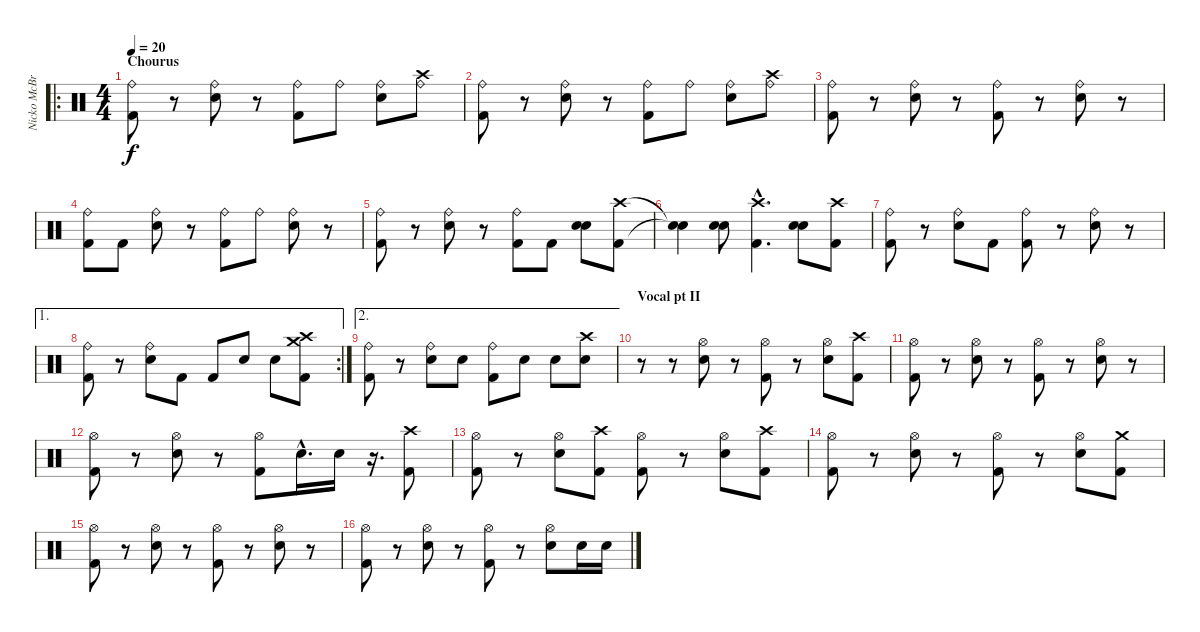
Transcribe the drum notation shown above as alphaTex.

\track ("Nicko McBrain" "Nicko McBr") {instrument percussion}
\staff {score}
\articulation defaults
\ro
\ts (4 4)
\section ("" "Chourus")
\tempo 20
\clef neutral
\ks c
("Ride (bell)" "Kick (hit) 2").8{dy f} r.8 ("Ride (bell)" "Snare (hit) 2").8 r.8 ("Ride (bell)" "Kick (hit) 2").8 "Ride (bell)".8 ("Ride (bell)" "Snare (hit) 2").8 ("Ride (bell)" "Crash high (hit)").8 |
("Ride (bell)" "Kick (hit) 2").8 r.8 ("Ride (bell)" "Snare (hit) 2").8 r.8 ("Ride (bell)" "Kick (hit) 2").8 "Ride (bell)".8 ("Ride (bell)" "Snare (hit) 2").8 ("Ride (bell)" "Crash high (hit)").8 |
("Ride (bell)" "Kick (hit) 2").8 r.8 ("Ride (bell)" "Snare (hit) 2").8 r.8 ("Ride (bell)" "Kick (hit) 2").8 r.8 ("Ride (bell)" "Snare (hit) 2").8 r.8 |
("Ride (bell)" "Kick (hit) 2").8 "Kick (hit) 2".8 ("Ride (bell)" "Snare (hit) 2").8 r.8 ("Ride (bell)" "Kick (hit) 2").8 "Ride (bell)".8 ("Ride (bell)" "Snare (hit) 2").8 r.8 |
("Ride (bell)" "Kick (hit) 2").8 r.8 ("Ride (bell)" "Snare (hit) 2").8 r.8 ("Ride (bell)" "Kick (hit) 2").8 "Kick (hit) 2".8 ("Snare (hit) 2" "Snare (hit) 2").8 ("Crash high (hit)" "Kick (hit) 2").8 |
("Snare (hit) 2"{t} "Snare (hit) 2"{t}).4 ("Snare (hit) 2" "Snare (hit) 2").8 ("Crash high (hit)"{hac} "Kick (hit) 2"{hac}).4{d} ("Snare (hit) 2" "Snare (hit) 2").8 ("Crash high (hit)" "Kick (hit) 2").8 |
("Ride (bell)" "Kick (hit) 2").8 r.8 ("Ride (bell)" "Snare (hit) 2").8 "Kick (hit) 2".8 ("Ride (bell)" "Kick (hit) 2").8 r.8 ("Ride (bell)" "Snare (hit) 2").8 r.8 |
\ae 1
\rc 2
("Ride (bell)" "Kick (hit) 2").8 r.8 ("Ride (bell)" "Snare (hit) 2").8 "Kick (hit) 2".8 "Kick (hit) 2".8 "Snare (hit) 2".8 "Snare (hit) 2".8 ("Crash high (hit)" "Kick (hit) 2" "Crash medium (hit)").8 |
\ae 2
("Ride (bell)" "Kick (hit) 2").8 r.8 ("Ride (bell)" "Snare (hit) 2").8 "Snare (hit) 2".8 ("Ride (bell)" "Kick (hit) 2").8 "Snare (hit) 2".8 "Snare (hit) 2".8 ("Crash high (hit)" "Snare (hit) 2").8 |
\section ("" "Vocal pt II")
r.8 r.8 ("Hi-Hat (open)" "Snare (hit) 2").8 r.8 ("Hi-Hat (open)" "Kick (hit) 2").8 r.8 ("Hi-Hat (open)" "Snare (hit) 2").8 ("Crash high (hit)" "Kick (hit) 2").8 |
("Hi-Hat (open)" "Kick (hit) 2").8 r.8 ("Hi-Hat (open)" "Snare (hit) 2").8 r.8 ("Hi-Hat (open)" "Kick (hit) 2").8 r.8 ("Hi-Hat (open)" "Snare (hit) 2").8 r.8 |
("Hi-Hat (open)" "Kick (hit) 2").8 r.8 ("Hi-Hat (open)" "Snare (hit) 2").8 r.8 ("Hi-Hat (open)" "Kick (hit) 2").8 "Snare (hit) 2"{hac}.16{d} "Snare (hit) 2".16 r.16{d} ("Crash high (hit)" "Kick (hit) 2").8 |
("Hi-Hat (open)" "Kick (hit) 2").8 r.8 ("Hi-Hat (open)" "Snare (hit) 2").8 ("Crash high (hit)" "Kick (hit) 2").8 ("Hi-Hat (open)" "Kick (hit) 2").8 r.8 ("Hi-Hat (open)" "Snare (hit) 2").8 ("Kick (hit) 2" "Crash high (hit)").8 |
("Hi-Hat (open)" "Kick (hit) 2").8 r.8 ("Hi-Hat (open)" "Snare (hit) 2").8 r.8 ("Hi-Hat (open)" "Kick (hit) 2").8 r.8 ("Hi-Hat (open)" "Snare (hit) 2").8 ("Kick (hit) 2" "Crash medium (hit)").8 |
("Hi-Hat (open)" "Kick (hit) 2").8 r.8 ("Hi-Hat (open)" "Snare (hit) 2").8 r.8 ("Hi-Hat (open)" "Kick (hit) 2").8 r.8 ("Hi-Hat (open)" "Snare (hit) 2").8 r.8 |
("Hi-Hat (open)" "Kick (hit) 2").8 r.8 ("Hi-Hat (open)" "Snare (hit) 2").8 r.8 ("Hi-Hat (open)" "Kick (hit) 2").8 r.8 ("Hi-Hat (open)" "Snare (hit) 2").8 "Snare (hit) 2".16 "Snare (hit) 2".16
